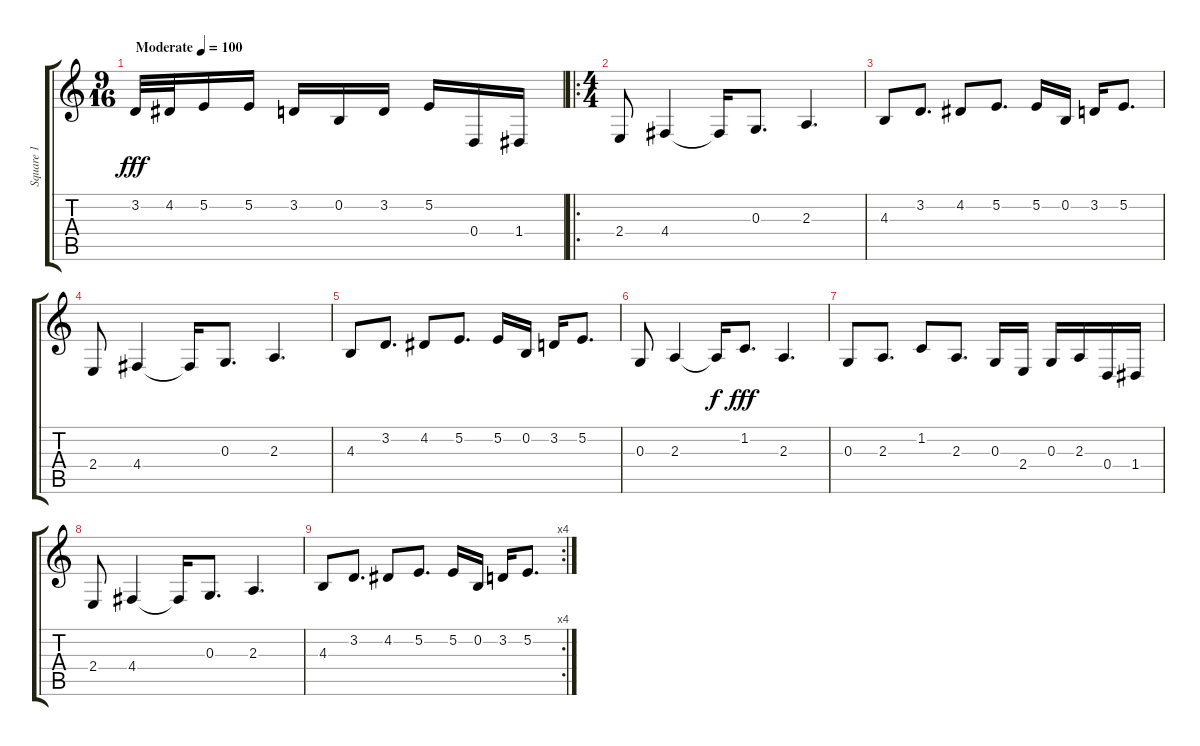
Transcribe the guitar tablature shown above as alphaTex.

\track ("Square 1" "Square 1") {instrument lead1square}
\staff {score tabs}
\tuning (E4 B3 G3 D3 A2 E2) {hide}
\ts (9 16)
\tempo (100 "Moderate")
\clef g2
\ks c
3.2.32{dy fff instrument lead1square} 4.2.32 5.2.16 5.2.16 3.2.16 0.2.16 3.2.16 5.2.16 0.4.16 1.4.16 |
\ro
\ts (4 4)
2.4.8 4.4.4 4.4{t}.16 0.3.8{d} 2.3.4{d} |
4.3.8 3.2.8{d} 4.2.8 5.2.8{d} 5.2.16 0.2.16 3.2.16 5.2.8{d} |
2.4.8 4.4.4 4.4{t}.16 0.3.8{d} 2.3.4{d} |
4.3.8 3.2.8{d} 4.2.8 5.2.8{d} 5.2.16 0.2.16 3.2.16 5.2.8{d} |
0.3.8 2.3.4 2.3{t}.16{dy f} 1.2.8{d dy fff} 2.3.4{d} |
0.3.8 2.3.8{d} 1.2.8 2.3.8{d} 0.3.16 2.4.16 0.3.16 2.3.16 0.4.16 1.4.16 |
2.4.8 4.4.4 4.4{t}.16 0.3.8{d} 2.3.4{d} |
\rc 4
4.3.8 3.2.8{d} 4.2.8 5.2.8{d} 5.2.16 0.2.16 3.2.16 5.2.8{d}
